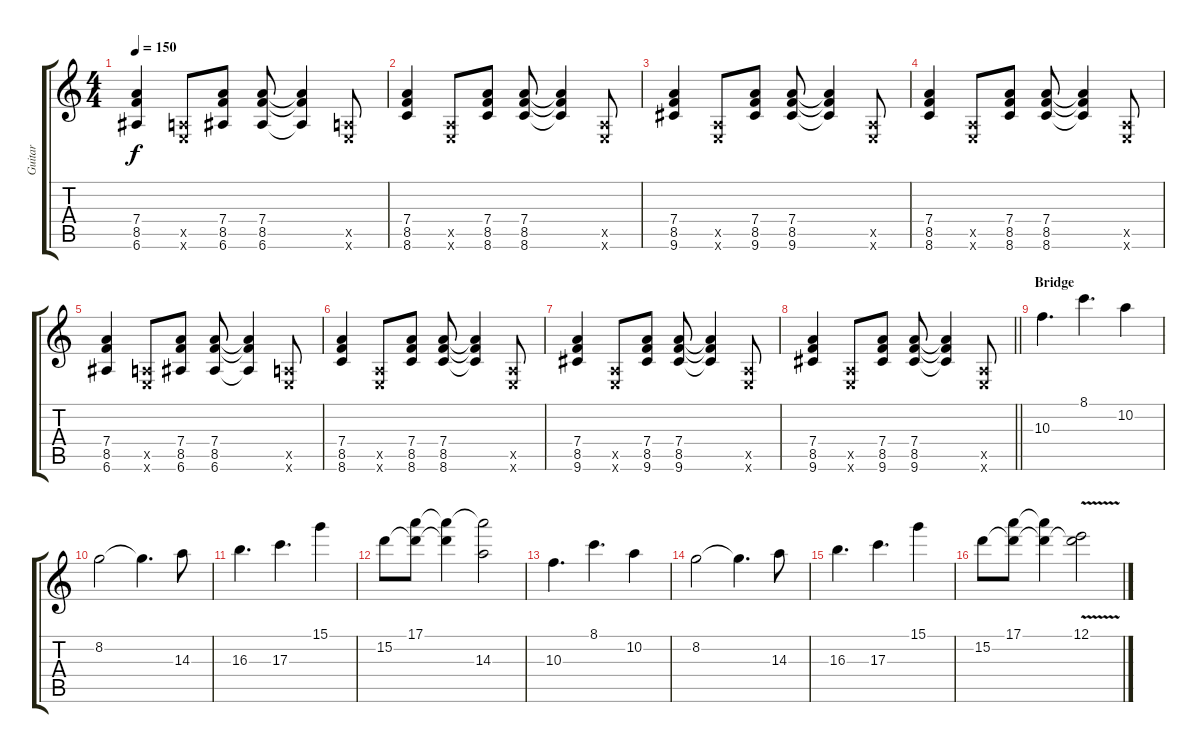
\track ("Guitar" "Guitar") {instrument overdrivenguitar}
\staff {score tabs}
\tuning (E4 B3 G3 D3 A2 E2) {hide}
\ts (4 4)
\tempo 150
\clef g2
\ks c
(7.4 8.5 6.6).4{dy f} (0.5{x} 0.6{x}).8 (7.4 8.5 6.6).8 (7.4 8.5 6.6).8 (7.4{t} 8.5{t} 6.6{t}).4 (0.5{x} 0.6{x}).8 |
(7.4 8.5 8.6).4 (0.5{x} 0.6{x}).8 (7.4 8.5 8.6).8 (7.4 8.5 8.6).8 (7.4{t} 8.5{t} 8.6{t}).4 (0.5{x} 0.6{x}).8 |
(7.4 8.5 9.6).4 (0.5{x} 0.6{x}).8 (7.4 8.5 9.6).8 (7.4 8.5 9.6).8 (7.4{t} 8.5{t} 9.6{t}).4 (0.5{x} 0.6{x}).8 |
(7.4 8.5 8.6).4 (0.5{x} 0.6{x}).8 (7.4 8.5 8.6).8 (7.4 8.5 8.6).8 (7.4{t} 8.5{t} 8.6{t}).4 (0.5{x} 0.6{x}).8 |
(7.4 8.5 6.6).4 (0.5{x} 0.6{x}).8 (7.4 8.5 6.6).8 (7.4 8.5 6.6).8 (7.4{t} 8.5{t} 6.6{t}).4 (0.5{x} 0.6{x}).8 |
(7.4 8.5 8.6).4 (0.5{x} 0.6{x}).8 (7.4 8.5 8.6).8 (7.4 8.5 8.6).8 (7.4{t} 8.5{t} 8.6{t}).4 (0.5{x} 0.6{x}).8 |
(7.4 8.5 9.6).4 (0.5{x} 0.6{x}).8 (7.4 8.5 9.6).8 (7.4 8.5 9.6).8 (7.4{t} 8.5{t} 9.6{t}).4 (0.5{x} 0.6{x}).8 |
\barLineRight lightlight
(7.4 8.5 9.6).4 (0.5{x} 0.6{x}).8 (7.4 8.5 9.6).8 (7.4 8.5 9.6).8 (7.4{t} 8.5{t} 9.6{t}).4 (0.5{x} 0.6{x}).8 |
\section ("" "Bridge")
10.3.4{d instrument vibraphone} 8.1.4{d} 10.2.4 |
8.2.2 8.2{t}.4{d} 14.3.8 |
16.3.4{d} 17.3.4{d} 15.1.4 |
15.2.8 (17.1 15.2{t}).8 (17.1{t} 15.2{t}).4 (17.1{t} 14.3).2 |
10.3.4{d} 8.1.4{d} 10.2.4 |
8.2.2 8.2{t}.4{d} 14.3.8 |
16.3.4{d} 17.3.4{d} 15.1.4 |
15.2.8 (17.1 15.2{t}).8 (17.1{t} 15.2{t}).4 (12.1{v} 15.2{t}).2
